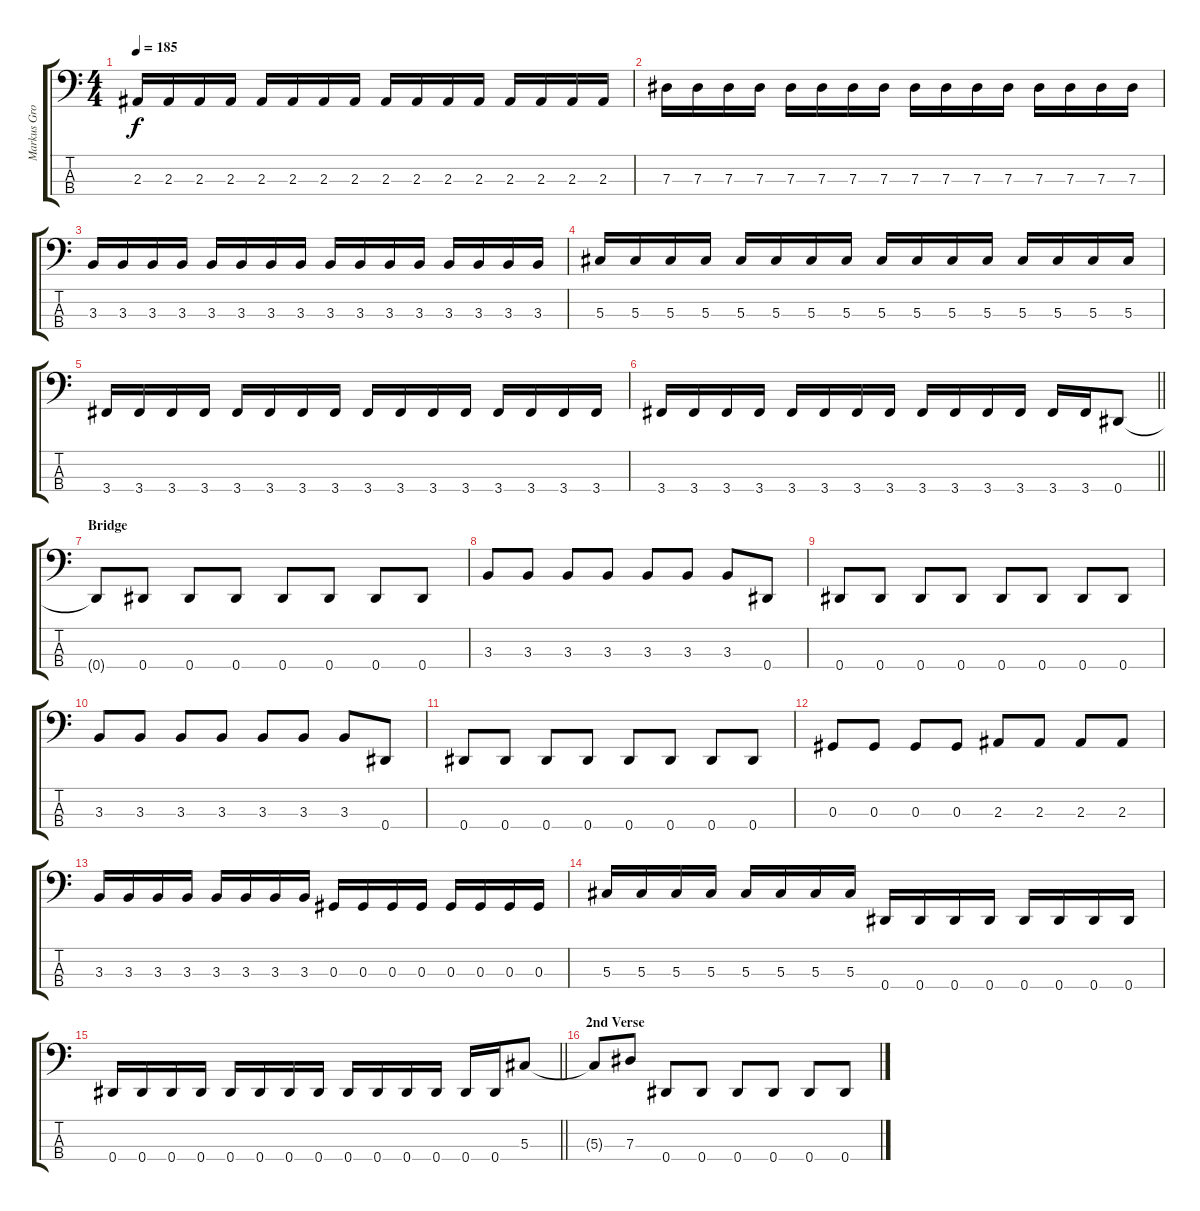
\track ("Markus Grosskopf" "Markus Gro") {instrument electricbasspick}
\staff {score tabs}
\tuning (Gb2 Db2 Ab1 Eb1) {hide}
\ts (4 4)
\tempo 185
\clef f4
\ks c
2.3.16{dy f} 2.3.16 2.3.16 2.3.16 2.3.16 2.3.16 2.3.16 2.3.16 2.3.16 2.3.16 2.3.16 2.3.16 2.3.16 2.3.16 2.3.16 2.3.16 |
7.3.16 7.3.16 7.3.16 7.3.16 7.3.16 7.3.16 7.3.16 7.3.16 7.3.16 7.3.16 7.3.16 7.3.16 7.3.16 7.3.16 7.3.16 7.3.16 |
3.3.16 3.3.16 3.3.16 3.3.16 3.3.16 3.3.16 3.3.16 3.3.16 3.3.16 3.3.16 3.3.16 3.3.16 3.3.16 3.3.16 3.3.16 3.3.16 |
5.3.16 5.3.16 5.3.16 5.3.16 5.3.16 5.3.16 5.3.16 5.3.16 5.3.16 5.3.16 5.3.16 5.3.16 5.3.16 5.3.16 5.3.16 5.3.16 |
3.4.16 3.4.16 3.4.16 3.4.16 3.4.16 3.4.16 3.4.16 3.4.16 3.4.16 3.4.16 3.4.16 3.4.16 3.4.16 3.4.16 3.4.16 3.4.16 |
\barLineRight lightlight
3.4.16 3.4.16 3.4.16 3.4.16 3.4.16 3.4.16 3.4.16 3.4.16 3.4.16 3.4.16 3.4.16 3.4.16 3.4.16 3.4.16 0.4.8 |
\section ("" "Bridge")
0.4{t}.8 0.4.8 0.4.8 0.4.8 0.4.8 0.4.8 0.4.8 0.4.8 |
3.3.8 3.3.8 3.3.8 3.3.8 3.3.8 3.3.8 3.3.8 0.4.8 |
0.4.8 0.4.8 0.4.8 0.4.8 0.4.8 0.4.8 0.4.8 0.4.8 |
3.3.8 3.3.8 3.3.8 3.3.8 3.3.8 3.3.8 3.3.8 0.4.8 |
0.4.8 0.4.8 0.4.8 0.4.8 0.4.8 0.4.8 0.4.8 0.4.8 |
0.3.8 0.3.8 0.3.8 0.3.8 2.3.8 2.3.8 2.3.8 2.3.8 |
3.3.16 3.3.16 3.3.16 3.3.16 3.3.16 3.3.16 3.3.16 3.3.16 0.3.16 0.3.16 0.3.16 0.3.16 0.3.16 0.3.16 0.3.16 0.3.16 |
5.3.16 5.3.16 5.3.16 5.3.16 5.3.16 5.3.16 5.3.16 5.3.16 0.4.16 0.4.16 0.4.16 0.4.16 0.4.16 0.4.16 0.4.16 0.4.16 |
\barLineRight lightlight
0.4.16 0.4.16 0.4.16 0.4.16 0.4.16 0.4.16 0.4.16 0.4.16 0.4.16 0.4.16 0.4.16 0.4.16 0.4.16 0.4.16 5.3.8 |
\section ("" "2nd Verse")
5.3{t}.8 7.3.8 0.4.8 0.4.8 0.4.8 0.4.8 0.4.8 0.4.8
